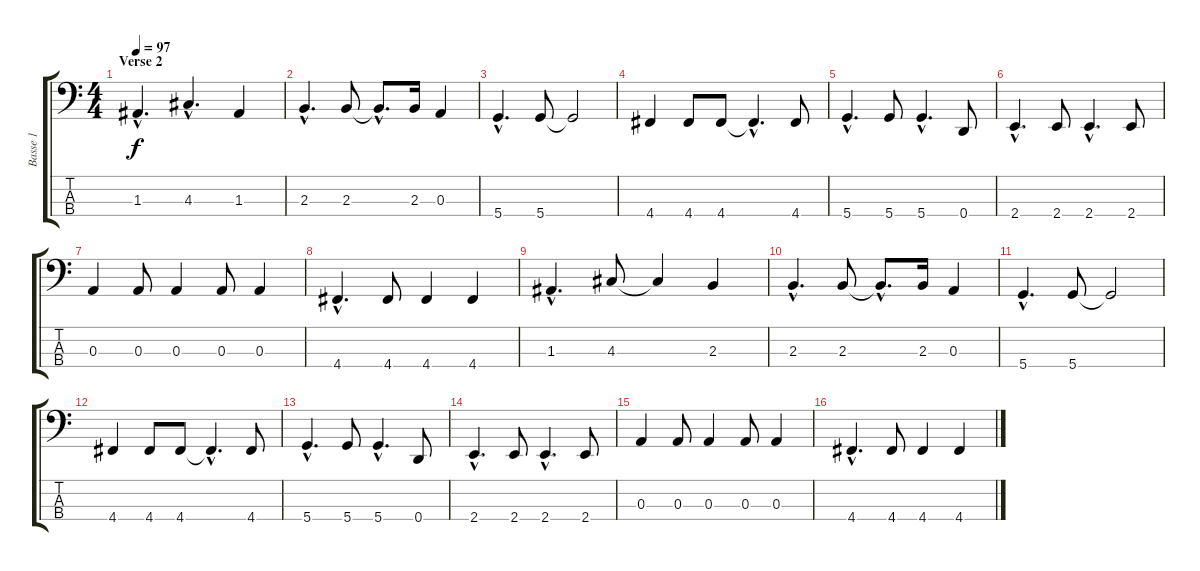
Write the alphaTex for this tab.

\track ("Basse 1" "Basse 1") {instrument electricbassfinger}
\staff {score tabs}
\tuning (G2 D2 A1 D1) {hide}
\ts (4 4)
\section ("" "Verse 2")
\tempo 97
\clef f4
\ks c
1.3{hac}.4{d dy f} 4.3{hac}.4{d} 1.3.4 |
2.3{hac}.4{d} 2.3.8 2.3{hac t}.8{d} 2.3.16 0.3.4 |
5.4{hac}.4{d} 5.4.8 5.4{t}.2 |
4.4.4 4.4.8 4.4.8 4.4{hac t}.4{d} 4.4.8 |
5.4{hac}.4{d} 5.4.8 5.4{hac}.4{d} 0.4.8 |
2.4{hac}.4{d} 2.4.8 2.4{hac}.4{d} 2.4.8 |
0.3.4 0.3.8 0.3.4 0.3.8 0.3.4 |
4.4{hac}.4{d} 4.4.8 4.4.4 4.4.4 |
1.3{hac}.4{d} 4.3.8 4.3{t}.4 2.3.4 |
2.3{hac}.4{d} 2.3.8 2.3{hac t}.8{d} 2.3.16 0.3.4 |
5.4{hac}.4{d} 5.4.8 5.4{t}.2 |
4.4.4 4.4.8 4.4.8 4.4{hac t}.4{d} 4.4.8 |
5.4{hac}.4{d} 5.4.8 5.4{hac}.4{d} 0.4.8 |
2.4{hac}.4{d} 2.4.8 2.4{hac}.4{d} 2.4.8 |
0.3.4 0.3.8 0.3.4 0.3.8 0.3.4 |
4.4{hac}.4{d} 4.4.8 4.4.4 4.4.4
